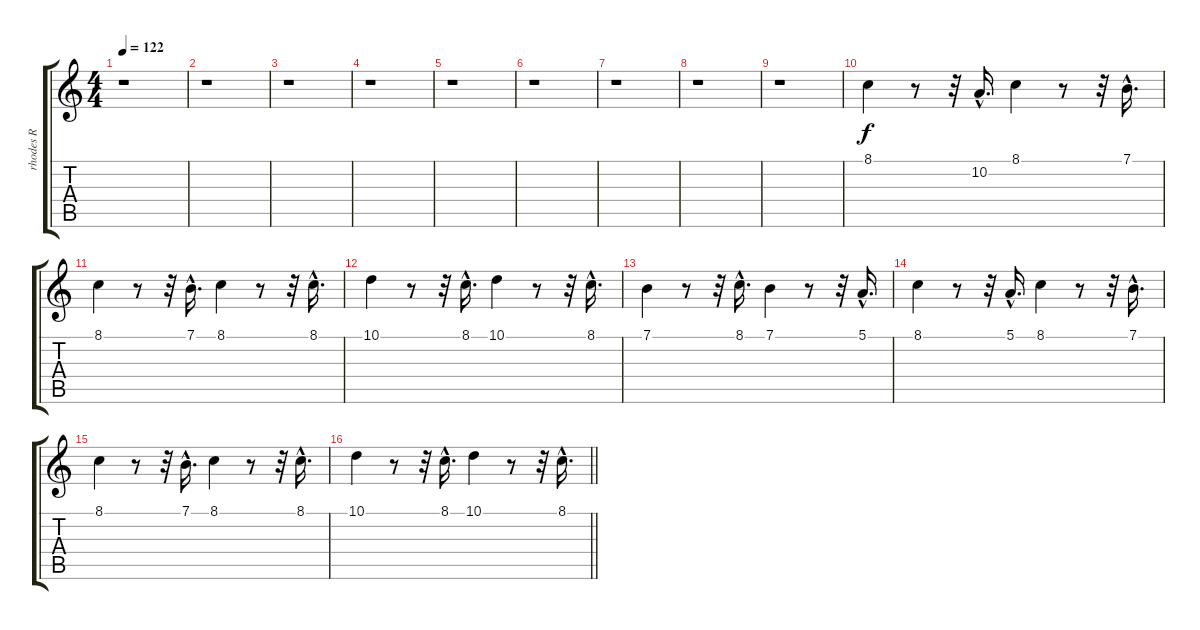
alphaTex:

\track ("rhodes R" "rhodes R") {instrument electricpiano1}
\staff {score tabs}
\tuning (E4 B3 G3 D3 A2 E2) {hide}
\ts (4 4)
\tempo 122
\clef g2
\ks c
r.1{dy mp} |
r.1 |
r.1 |
r.1 |
r.1 |
r.1 |
r.1 |
r.1 |
r.1 |
8.1.4{dy f} r.8 r.32 10.2{hac}.16{d} 8.1.4 r.8 r.32 7.1{hac}.16{d} |
8.1.4 r.8 r.32 7.1{hac}.16{d} 8.1.4 r.8 r.32 8.1{hac}.16{d} |
10.1.4 r.8 r.32 8.1{hac}.16{d} 10.1.4 r.8 r.32 8.1{hac}.16{d} |
7.1.4 r.8 r.32 8.1{hac}.16{d} 7.1.4 r.8 r.32 5.1{hac}.16{d} |
8.1.4 r.8 r.32 5.1{hac}.16{d} 8.1.4 r.8 r.32 7.1{hac}.16{d} |
8.1.4 r.8 r.32 7.1{hac}.16{d} 8.1.4 r.8 r.32 8.1{hac}.16{d} |
\barLineRight lightlight
10.1.4 r.8 r.32 8.1{hac}.16{d} 10.1.4 r.8 r.32 8.1{hac}.16{d}
